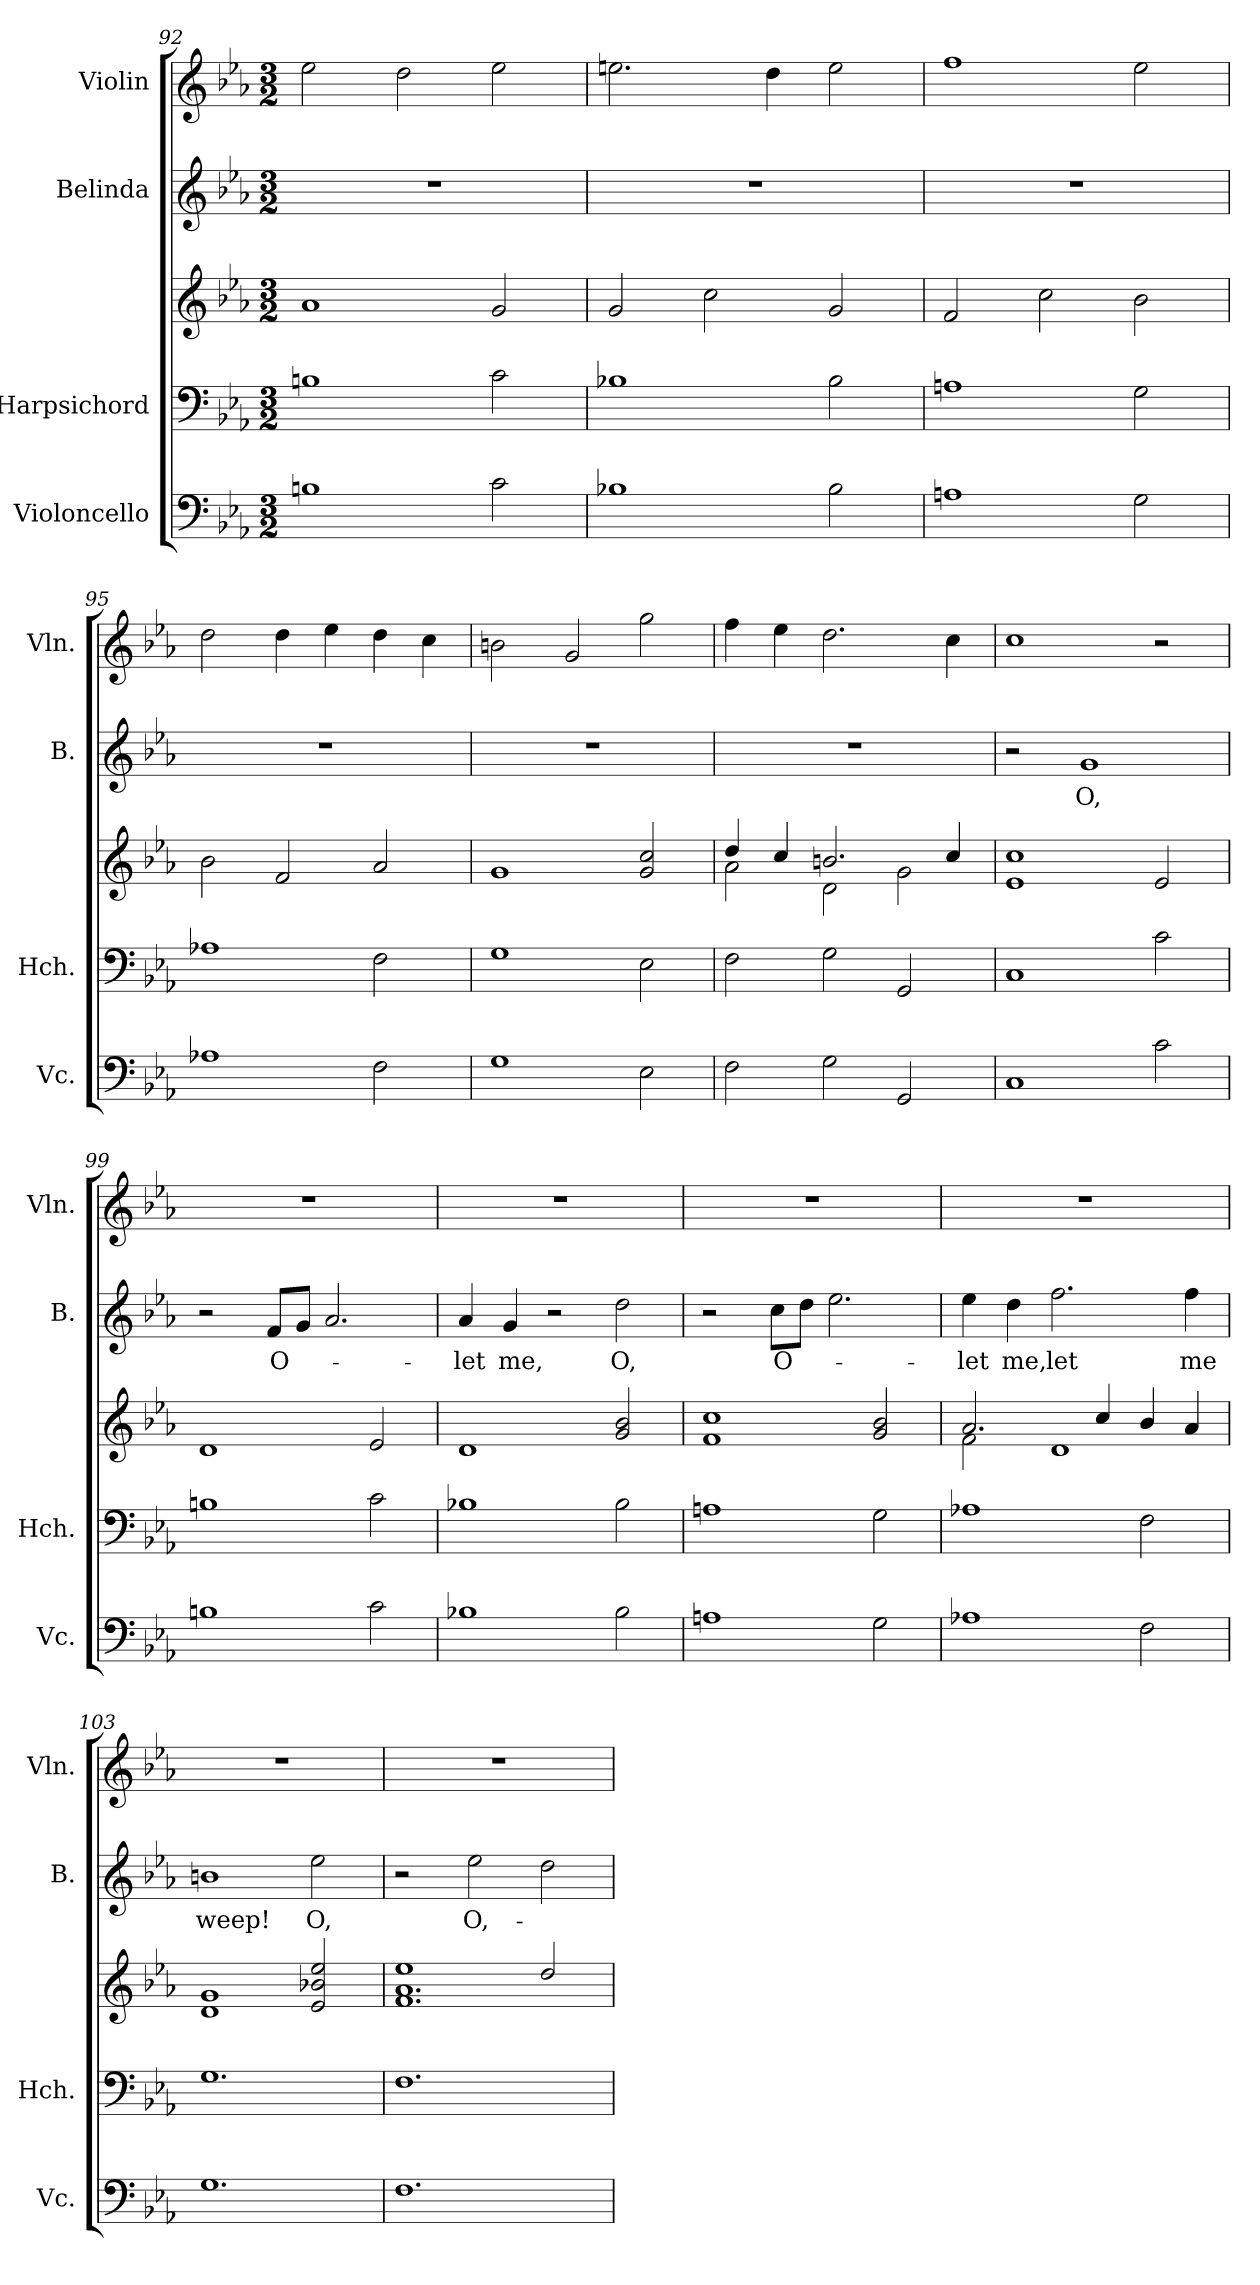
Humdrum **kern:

**kern	**kern	**kern	**kern	**text	**kern
*part4	*part3	*part3	*part2	*part2	*part1
*staff5	*staff4	*staff3	*staff2	*staff2	*staff1
*I"Violoncello	*I"Harpsichord	*	*I"Belinda	*	*I"Violin
*I'Vc.	*I'Hch.	*	*I'B.	*	*I'Vln.
*clefF4	*clefF4	*clefG2	*clefG2	*	*clefG2
*k[b-e-a-]	*k[b-e-a-]	*k[b-e-a-]	*k[b-e-a-]	*	*k[b-e-a-]
*M3/2	*M3/2	*M3/2	*M3/2	*	*M3/2
=92	=92	=92	=92	=92	=92
1Bn	1Bn	1a-	1.r	.	2ee-\
.	.	.	.	.	2dd\
2c\	2c\	2g/	.	.	2ee-\
=93	=93	=93	=93	=93	=93
1B-X	1B-X	2g/	1.r	.	2.een\
.	.	2cc\	.	.	.
.	.	.	.	.	4dd\
2B-\	2B-\	2g/	.	.	2ee\
=94	=94	=94	=94	=94	=94
1An	1An	2f/	1.r	.	1ff
.	.	2cc\	.	.	.
2G\	2G\	2b-\	.	.	2ee-\
=95	=95	=95	=95	=95	=95
1A-X	1A-X	2b-\	1.r	.	2dd\
.	.	2f/	.	.	4dd\
.	.	.	.	.	4ee-\
2F\	2F\	2a-/	.	.	4dd\
.	.	.	.	.	4cc\
=96	=96	=96	=96	=96	=96
1G	1G	1g	1.r	.	2bn\
.	.	.	.	.	2g/
2E-\	2E-\	2g/ 2cc/	.	.	2gg\
=97	=97	=97	=97	=97	=97
*	*	*^	*	*	*
2F\	2F\	4dd/	2a-\	1.r	.	4ff\
.	.	4cc/	.	.	.	4ee-\
2G\	2G\	2.bn/	2d\	.	.	2.dd\
2GG/	2GG/	.	2g\	.	.	.
.	.	4cc/	.	.	.	4cc\
*	*	*v	*v	*	*	*
!!LO:LB:g=z
=98	=98	=98	=98	=98	=98
1C	1C	1e- 1cc	2r	.	1cc
!	!	!	!	!LO:LY:b	!
.	.	.	1g	O,	.
2c\	2c\	2e-/	.	.	2r
=99	=99	=99	=99	=99	=99
1Bn	1Bn	1d	2r	.	1.r
!	!	!	!	!LO:LY:b	!
.	.	.	8f/L	O-	.
.	.	.	8g/J	.	.
.	.	.	2.a-/	.	.
2c\	2c\	2e-/	.	.	.
=100	=100	=100	=100	=100	=100
!	!	!	!	!LO:LY:b	!
1B-X	1B-X	1d	4a-/	-let	1.r
!	!	!	!	!LO:LY:b	!
.	.	.	4g/	me,	.
.	.	.	2r	.	.
!	!	!	!	!LO:LY:b	!
2B-\	2B-\	2g/ 2b-/	2dd\	O,	.
=101	=101	=101	=101	=101	=101
1An	1An	1f 1cc	2r	.	1.r
!	!	!	!	!LO:LY:b	!
.	.	.	8cc\L	O-	.
.	.	.	8dd\J	.	.
.	.	.	2.ee-\	.	.
2G\	2G\	2g/ 2b-/	.	.	.
=102	=102	=102	=102	=102	=102
*	*	*^	*	*	*
!	!	!	!	!	!LO:LY:b	!
1A-X	1A-X	2.a-/	2f\	4ee-\	-let	1.r
!	!	!	!	!	!LO:LY:b	!
.	.	.	.	4dd\	me,	.
!	!	!	!	!	!LO:LY:b	!
.	.	.	1d	2.ff\	let	.
.	.	4cc/	.	.	.	.
2F\	2F\	4b-/	.	.	.	.
!	!	!	!	!	!LO:LY:b	!
.	.	4a-/	.	4ff\	me	.
*	*	*v	*v	*	*	*
=103	=103	=103	=103	=103	=103
!	!	!	!	!LO:LY:b	!
1.G	1.G	1d 1g	1bn	weep!	1.r
!	!	!	!	!LO:LY:b	!
.	.	2e-/ 2b-X/ 2ee-/	2ee-\	O,	.
=104	=104	=104	=104	=104	=104
*	*	*^	*	*	*
1.F	1.F	1ee-	1.f 1.a-	2r	.	1.r
!	!	!	!	!	!LO:LY:b	!
.	.	.	.	2ee-\	O,-	.
.	.	2dd/	.	2dd\	.	.
*	*	*v	*v	*	*	*
=	=	=	=	=	=
*-	*-	*-	*-	*-	*-
